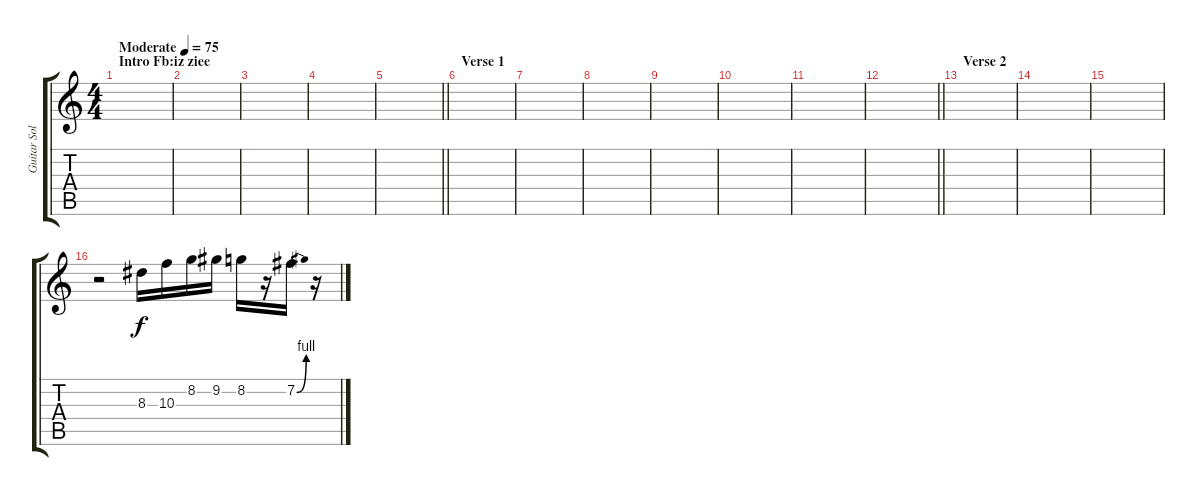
\track ("Guitar Solo" "Guitar Sol") {instrument overdrivenguitar}
\staff {score tabs}
\tuning (E4 B3 G3 D3 A2 E2) {hide}
\ts (4 4)
\section ("" "Intro Fb:iz ziee")
\tempo (75 "Moderate")
\clef g2
\ks c
|
|
|
|
\barLineRight lightlight
|
\section ("" "Verse 1")
|
|
|
|
|
|
\barLineRight lightlight
|
\section ("" "Verse 2")
|
|
|
r.2 8.3.16 10.3.16 8.2.16 9.2.16 8.2.16 r.16 7.2{be (bend 0 0 60 4)}.16 r.16
